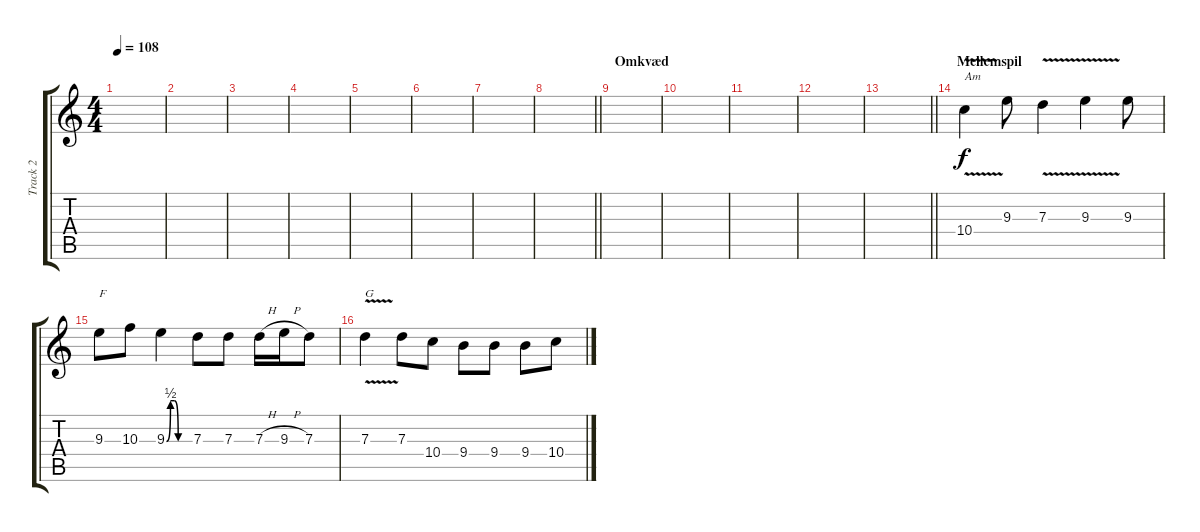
\track ("Track 2" "Track 2") {instrument overdrivenguitar}
\staff {score tabs}
\tuning (E4 B3 G3 D3 A2 E2) {hide}
\ts (4 4)
\tempo 108
\clef g2
\ks c
|
|
|
|
|
|
|
\barLineRight lightlight
|
\section ("" "Omkvæd")
|
|
|
|
\barLineRight lightlight
|
\section ("" "Mellemspil")
10.4{v}.4{txt "Am"} 9.3.8 7.3{v}.4 9.3{v}.4 9.3.8 |
9.3.8{txt "F"} 10.3.8 9.3{be (custom 0 0 10 2 20 2 30 0 60 0)}.4 7.3.8 7.3.8 7.3{h}.16 9.3{h}.16 7.3.8 |
7.3{v}.4{txt "G"} 7.3.8 10.4.8 9.4.8 9.4.8 9.4.8 10.4.8
